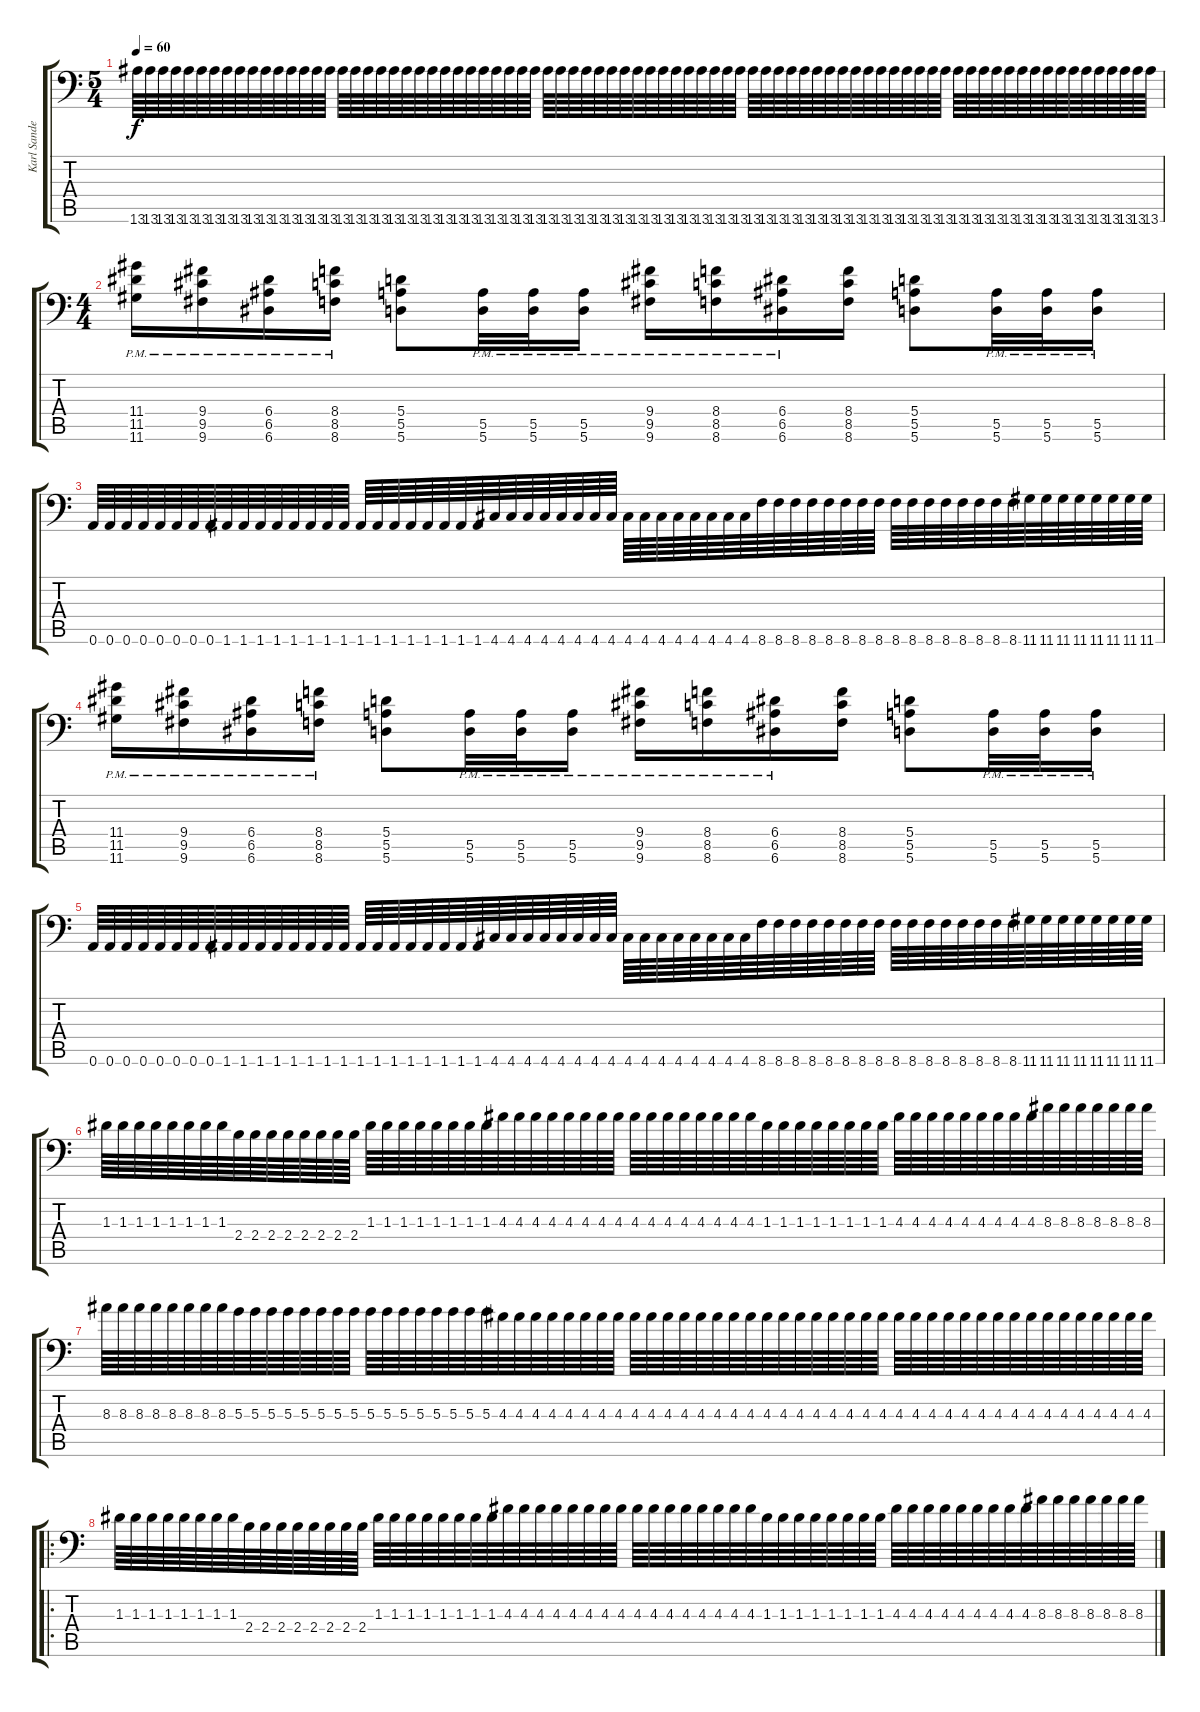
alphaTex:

\track ("Karl Sanders" "Karl Sande") {instrument overdrivenguitar}
\staff {score tabs}
\tuning (B3 Gb3 D3 A2 E2 A1) {hide}
\ts (5 4)
\tempo 60
\clef f4
\ks c
13.6.64{dy f} 13.6.64 13.6.64 13.6.64 13.6.64 13.6.64 13.6.64 13.6.64 13.6.64 13.6.64 13.6.64 13.6.64 13.6.64 13.6.64 13.6.64 13.6.64 13.6.64 13.6.64 13.6.64 13.6.64 13.6.64 13.6.64 13.6.64 13.6.64 13.6.64 13.6.64 13.6.64 13.6.64 13.6.64 13.6.64 13.6.64 13.6.64 13.6.64 13.6.64 13.6.64 13.6.64 13.6.64 13.6.64 13.6.64 13.6.64 13.6.64 13.6.64 13.6.64 13.6.64 13.6.64 13.6.64 13.6.64 13.6.64 13.6.64 13.6.64 13.6.64 13.6.64 13.6.64 13.6.64 13.6.64 13.6.64 13.6.64 13.6.64 13.6.64 13.6.64 13.6.64 13.6.64 13.6.64 13.6.64 13.6.64 13.6.64 13.6.64 13.6.64 13.6.64 13.6.64 13.6.64 13.6.64 13.6.64 13.6.64 13.6.64 13.6.64 13.6.64 13.6.64 13.6.64 13.6.64 |
\ts (4 4)
(11.4{pm} 11.5{pm} 11.6{pm}).16 (9.4{pm} 9.5{pm} 9.6{pm}).16 (6.4{pm} 6.5{pm} 6.6{pm}).16 (8.4{pm} 8.5{pm} 8.6{pm}).16 (5.4 5.5 5.6).8 (5.5{pm} 5.6{pm}).32 (5.5{pm} 5.6{pm}).32 (5.5{pm} 5.6{pm}).16 (9.4{pm} 9.5{pm} 9.6{pm}).16 (8.4{pm} 8.5{pm} 8.6{pm}).16 (6.4{pm} 6.5{pm} 6.6{pm}).16 (8.4 8.5 8.6).16 (5.4 5.5 5.6).8 (5.5{pm} 5.6{pm}).32 (5.5{pm} 5.6{pm}).32 (5.5{pm} 5.6{pm}).16 |
0.6.64 0.6.64 0.6.64 0.6.64 0.6.64 0.6.64 0.6.64 0.6.64 1.6.64 1.6.64 1.6.64 1.6.64 1.6.64 1.6.64 1.6.64 1.6.64 1.6.64 1.6.64 1.6.64 1.6.64 1.6.64 1.6.64 1.6.64 1.6.64 4.6.64 4.6.64 4.6.64 4.6.64 4.6.64 4.6.64 4.6.64 4.6.64 4.6.64 4.6.64 4.6.64 4.6.64 4.6.64 4.6.64 4.6.64 4.6.64 8.6.64 8.6.64 8.6.64 8.6.64 8.6.64 8.6.64 8.6.64 8.6.64 8.6.64 8.6.64 8.6.64 8.6.64 8.6.64 8.6.64 8.6.64 8.6.64 11.6.64 11.6.64 11.6.64 11.6.64 11.6.64 11.6.64 11.6.64 11.6.64 |
(11.4{pm} 11.5{pm} 11.6{pm}).16 (9.4{pm} 9.5{pm} 9.6{pm}).16 (6.4{pm} 6.5{pm} 6.6{pm}).16 (8.4{pm} 8.5{pm} 8.6{pm}).16 (5.4 5.5 5.6).8 (5.5{pm} 5.6{pm}).32 (5.5{pm} 5.6{pm}).32 (5.5{pm} 5.6{pm}).16 (9.4{pm} 9.5{pm} 9.6{pm}).16 (8.4{pm} 8.5{pm} 8.6{pm}).16 (6.4{pm} 6.5{pm} 6.6{pm}).16 (8.4 8.5 8.6).16 (5.4 5.5 5.6).8 (5.5{pm} 5.6{pm}).32 (5.5{pm} 5.6{pm}).32 (5.5{pm} 5.6{pm}).16 |
0.6.64 0.6.64 0.6.64 0.6.64 0.6.64 0.6.64 0.6.64 0.6.64 1.6.64 1.6.64 1.6.64 1.6.64 1.6.64 1.6.64 1.6.64 1.6.64 1.6.64 1.6.64 1.6.64 1.6.64 1.6.64 1.6.64 1.6.64 1.6.64 4.6.64 4.6.64 4.6.64 4.6.64 4.6.64 4.6.64 4.6.64 4.6.64 4.6.64 4.6.64 4.6.64 4.6.64 4.6.64 4.6.64 4.6.64 4.6.64 8.6.64 8.6.64 8.6.64 8.6.64 8.6.64 8.6.64 8.6.64 8.6.64 8.6.64 8.6.64 8.6.64 8.6.64 8.6.64 8.6.64 8.6.64 8.6.64 11.6.64 11.6.64 11.6.64 11.6.64 11.6.64 11.6.64 11.6.64 11.6.64 |
1.3.64 1.3.64 1.3.64 1.3.64 1.3.64 1.3.64 1.3.64 1.3.64 2.4.64 2.4.64 2.4.64 2.4.64 2.4.64 2.4.64 2.4.64 2.4.64 1.3.64 1.3.64 1.3.64 1.3.64 1.3.64 1.3.64 1.3.64 1.3.64 4.3.64 4.3.64 4.3.64 4.3.64 4.3.64 4.3.64 4.3.64 4.3.64 4.3.64 4.3.64 4.3.64 4.3.64 4.3.64 4.3.64 4.3.64 4.3.64 1.3.64 1.3.64 1.3.64 1.3.64 1.3.64 1.3.64 1.3.64 1.3.64 4.3.64 4.3.64 4.3.64 4.3.64 4.3.64 4.3.64 4.3.64 4.3.64 4.3.64 8.3.64 8.3.64 8.3.64 8.3.64 8.3.64 8.3.64 8.3.64 |
8.3.64 8.3.64 8.3.64 8.3.64 8.3.64 8.3.64 8.3.64 8.3.64 5.3.64 5.3.64 5.3.64 5.3.64 5.3.64 5.3.64 5.3.64 5.3.64 5.3.64 5.3.64 5.3.64 5.3.64 5.3.64 5.3.64 5.3.64 5.3.64 4.3.64 4.3.64 4.3.64 4.3.64 4.3.64 4.3.64 4.3.64 4.3.64 4.3.64 4.3.64 4.3.64 4.3.64 4.3.64 4.3.64 4.3.64 4.3.64 4.3.64 4.3.64 4.3.64 4.3.64 4.3.64 4.3.64 4.3.64 4.3.64 4.3.64 4.3.64 4.3.64 4.3.64 4.3.64 4.3.64 4.3.64 4.3.64 4.3.64 4.3.64 4.3.64 4.3.64 4.3.64 4.3.64 4.3.64 4.3.64 |
\ro
1.3.64 1.3.64 1.3.64 1.3.64 1.3.64 1.3.64 1.3.64 1.3.64 2.4.64 2.4.64 2.4.64 2.4.64 2.4.64 2.4.64 2.4.64 2.4.64 1.3.64 1.3.64 1.3.64 1.3.64 1.3.64 1.3.64 1.3.64 1.3.64 4.3.64 4.3.64 4.3.64 4.3.64 4.3.64 4.3.64 4.3.64 4.3.64 4.3.64 4.3.64 4.3.64 4.3.64 4.3.64 4.3.64 4.3.64 4.3.64 1.3.64 1.3.64 1.3.64 1.3.64 1.3.64 1.3.64 1.3.64 1.3.64 4.3.64 4.3.64 4.3.64 4.3.64 4.3.64 4.3.64 4.3.64 4.3.64 4.3.64 8.3.64 8.3.64 8.3.64 8.3.64 8.3.64 8.3.64 8.3.64
